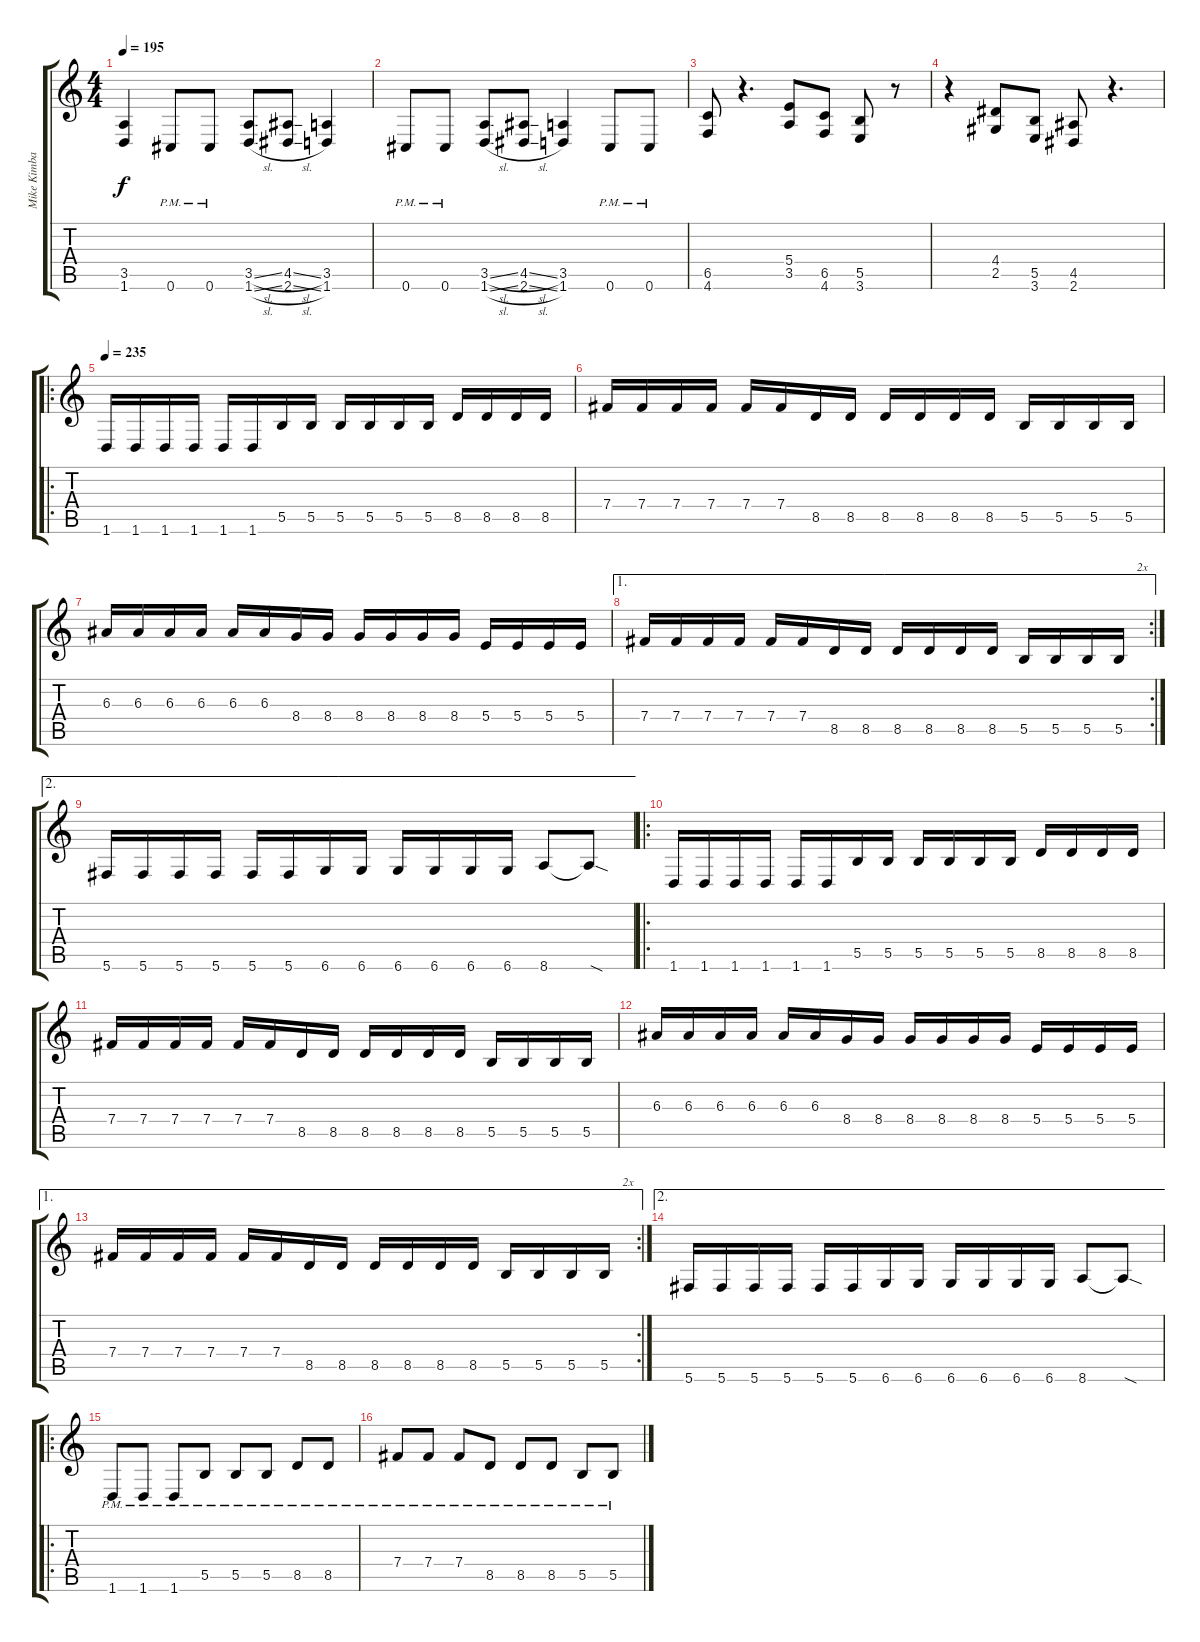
\track ("Mike Kimball" "Mike Kimba") {instrument distortionguitar}
\staff {score tabs}
\tuning (Db4 Ab3 E3 B2 Gb2 Db2) {hide}
\ts (4 4)
\tempo 195
\clef g2
\ks c
(3.5 1.6).4{dy f} 0.6{pm}.8 0.6{pm}.8 (3.5{sl} 1.6{sl}).8 (4.5{sl} 2.6{sl}).8 (3.5 1.6).4 |
0.6{pm}.8 0.6{pm}.8 (3.5{sl} 1.6{sl}).8 (4.5{sl} 2.6{sl}).8 (3.5 1.6).4 0.6{pm}.8 0.6{pm}.8 |
(6.5 4.6).8 r.4{d} (5.4 3.5).8 (6.5 4.6).8 (5.5 3.6).8 r.8 |
r.4 (4.4 2.5).8 (5.5 3.6).8 (4.5 2.6).8 r.4{d} |
\ro
\tempo 235
1.6.16 1.6.16 1.6.16 1.6.16 1.6.16 1.6.16 5.5.16 5.5.16 5.5.16 5.5.16 5.5.16 5.5.16 8.5.16 8.5.16 8.5.16 8.5.16 |
7.4.16 7.4.16 7.4.16 7.4.16 7.4.16 7.4.16 8.5.16 8.5.16 8.5.16 8.5.16 8.5.16 8.5.16 5.5.16 5.5.16 5.5.16 5.5.16 |
6.3.16 6.3.16 6.3.16 6.3.16 6.3.16 6.3.16 8.4.16 8.4.16 8.4.16 8.4.16 8.4.16 8.4.16 5.4.16 5.4.16 5.4.16 5.4.16 |
\ae 1
\rc 2
7.4.16 7.4.16 7.4.16 7.4.16 7.4.16 7.4.16 8.5.16 8.5.16 8.5.16 8.5.16 8.5.16 8.5.16 5.5.16 5.5.16 5.5.16 5.5.16{txt "      2x"} |
\ae 2
5.6.16 5.6.16 5.6.16 5.6.16 5.6.16 5.6.16 6.6.16 6.6.16 6.6.16 6.6.16 6.6.16 6.6.16 8.6.8 8.6{sod t}.8 |
\ro
1.6.16 1.6.16 1.6.16 1.6.16 1.6.16 1.6.16 5.5.16 5.5.16 5.5.16 5.5.16 5.5.16 5.5.16 8.5.16 8.5.16 8.5.16 8.5.16 |
7.4.16 7.4.16 7.4.16 7.4.16 7.4.16 7.4.16 8.5.16 8.5.16 8.5.16 8.5.16 8.5.16 8.5.16 5.5.16 5.5.16 5.5.16 5.5.16 |
6.3.16 6.3.16 6.3.16 6.3.16 6.3.16 6.3.16 8.4.16 8.4.16 8.4.16 8.4.16 8.4.16 8.4.16 5.4.16 5.4.16 5.4.16 5.4.16 |
\ae 1
\rc 2
7.4.16 7.4.16 7.4.16 7.4.16 7.4.16 7.4.16 8.5.16 8.5.16 8.5.16 8.5.16 8.5.16 8.5.16 5.5.16 5.5.16 5.5.16 5.5.16{txt "      2x"} |
\ae 2
5.6.16 5.6.16 5.6.16 5.6.16 5.6.16 5.6.16 6.6.16 6.6.16 6.6.16 6.6.16 6.6.16 6.6.16 8.6.8 8.6{sod t}.8 |
\ro
1.6{pm}.8 1.6{pm}.8 1.6{pm}.8 5.5{pm}.8 5.5{pm}.8 5.5{pm}.8 8.5{pm}.8 8.5{pm}.8 |
7.4{pm}.8 7.4{pm}.8 7.4{pm}.8 8.5{pm}.8 8.5{pm}.8 8.5{pm}.8 5.5{pm}.8 5.5{pm}.8
